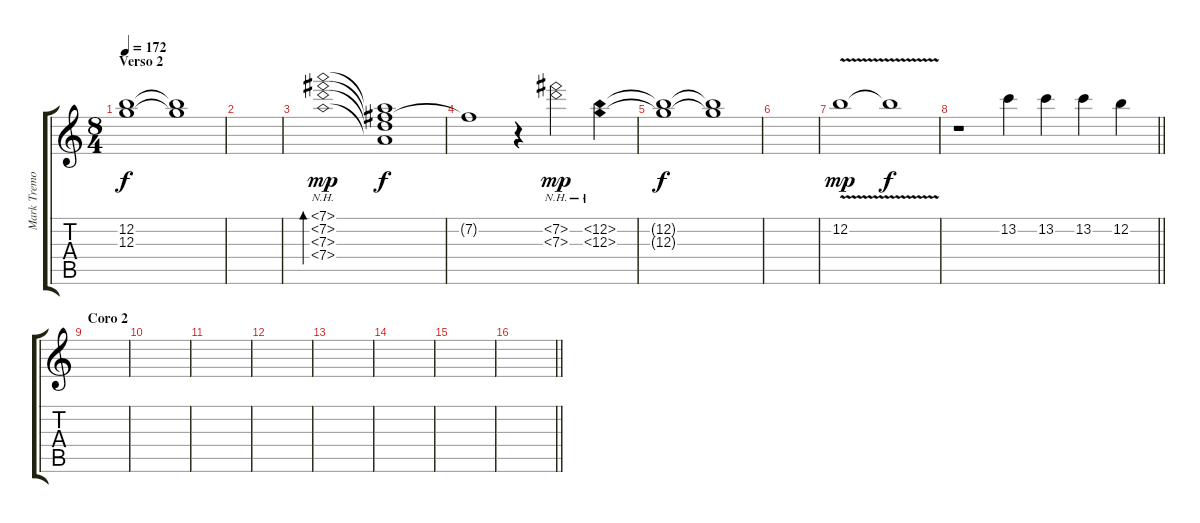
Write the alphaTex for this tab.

\track ("Mark Tremonti [Dist FX/FX]" "Mark Tremo") {instrument overdrivenguitar}
\staff {score tabs}
\tuning (D4 B3 G3 D3 G2 D2) {hide}
\ts (8 4)
\section ("" "Verso 2")
\tempo 172
\clef g2
\ks c
(12.2{t} 12.3{t}).1{dy f volume 1} (12.2{t} 12.3{t}).1 |
|
(7.1{nh} 7.2{nh} 7.3{nh} 7.4{nh}).1{bd 240 dy mp volume 10} (7.1{t} 7.2{t} 7.3{t} 7.4{t}).1{dy f volume 3} |
7.2{t}.1 r.4 (7.2{nh} 7.3{nh}).2{dy mp volume 10} (12.2{nh} 12.3{nh}).4 |
(12.2{t} 12.3{t}).1{dy f volume 1} (12.2{t} 12.3{t}).1 |
|
12.2{v}.1{dy mp volume 10} 12.2{t}.1{dy f} |
\barLineRight lightlight
r.1 13.2.4{volume 8} 13.2.4 13.2.4 12.2.4 |
\section ("" "Coro 2")
|
|
|
|
|
|
|
\barLineRight lightlight
